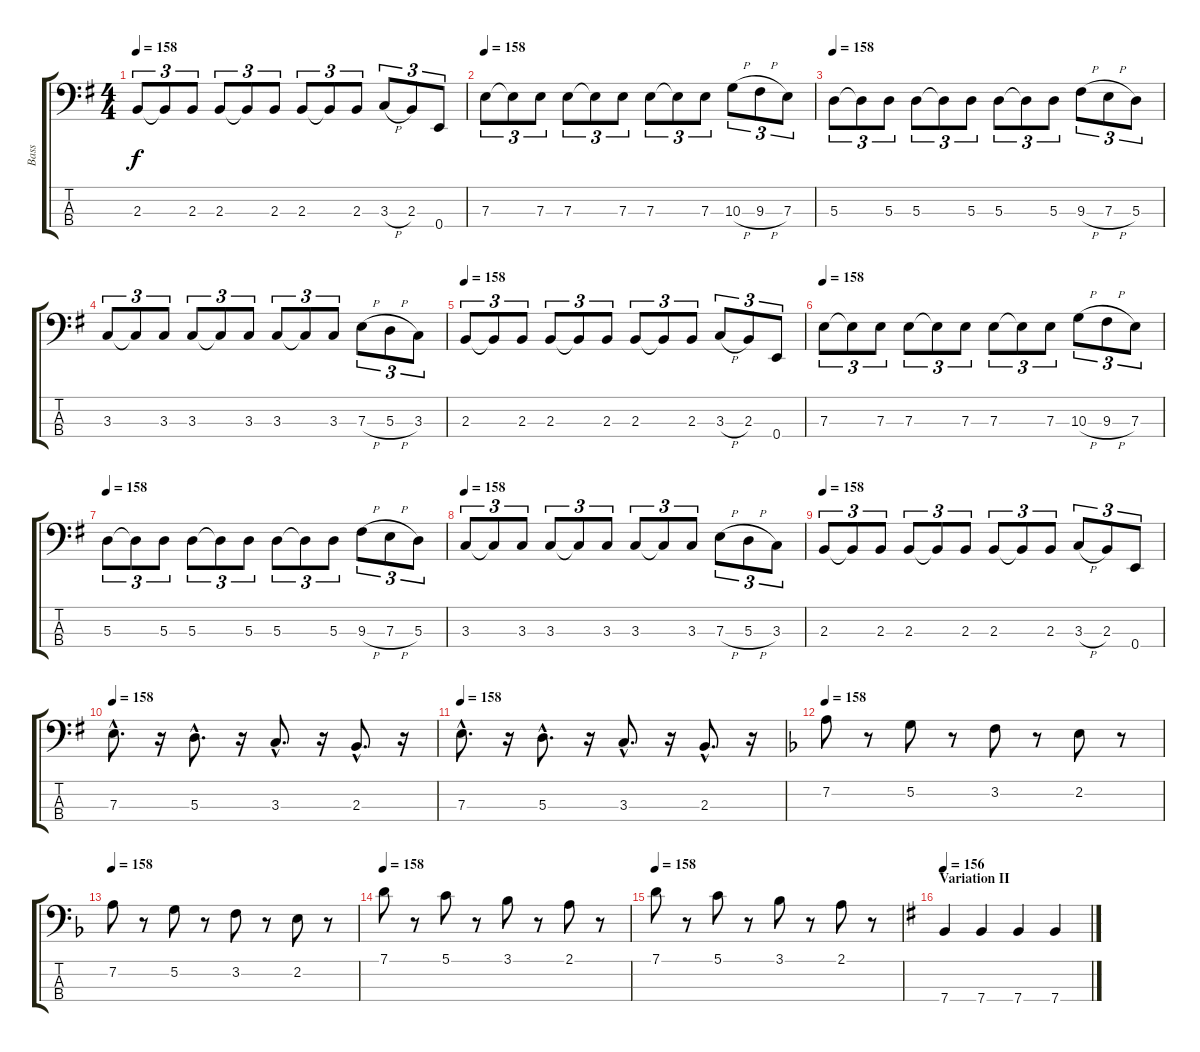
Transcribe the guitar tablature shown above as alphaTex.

\track ("Bass" "Bass") {instrument electricbasspick}
\staff {score tabs}
\tuning (G2 D2 A1 E1) {hide}
\ts (4 4)
\tempo 158
\clef f4
\ks eminor
2.3.8{tu (3 2) dy f} 2.3{t}.8{tu (3 2)} 2.3.8{tu (3 2)} 2.3.8{tu (3 2)} 2.3{t}.8{tu (3 2)} 2.3.8{tu (3 2)} 2.3.8{tu (3 2)} 2.3{t}.8{tu (3 2)} 2.3.8{tu (3 2)} 3.3{h}.8{tu (3 2)} 2.3.8{tu (3 2)} 0.4.8{tu (3 2)} |
\tempo 158
7.3.8{tu (3 2)} 7.3{t}.8{tu (3 2)} 7.3.8{tu (3 2)} 7.3.8{tu (3 2)} 7.3{t}.8{tu (3 2)} 7.3.8{tu (3 2)} 7.3.8{tu (3 2)} 7.3{t}.8{tu (3 2)} 7.3.8{tu (3 2)} 10.3{h}.8{tu (3 2)} 9.3{h}.8{tu (3 2)} 7.3.8{tu (3 2)} |
\tempo 158
5.3.8{tu (3 2)} 5.3{t}.8{tu (3 2)} 5.3.8{tu (3 2)} 5.3.8{tu (3 2)} 5.3{t}.8{tu (3 2)} 5.3.8{tu (3 2)} 5.3.8{tu (3 2)} 5.3{t}.8{tu (3 2)} 5.3.8{tu (3 2)} 9.3{h}.8{tu (3 2)} 7.3{h}.8{tu (3 2)} 5.3.8{tu (3 2)} |
3.3.8{tu (3 2)} 3.3{t}.8{tu (3 2)} 3.3.8{tu (3 2)} 3.3.8{tu (3 2)} 3.3{t}.8{tu (3 2)} 3.3.8{tu (3 2)} 3.3.8{tu (3 2)} 3.3{t}.8{tu (3 2)} 3.3.8{tu (3 2)} 7.3{h}.8{tu (3 2)} 5.3{h}.8{tu (3 2)} 3.3.8{tu (3 2)} |
\tempo 158
2.3.8{tu (3 2)} 2.3{t}.8{tu (3 2)} 2.3.8{tu (3 2)} 2.3.8{tu (3 2)} 2.3{t}.8{tu (3 2)} 2.3.8{tu (3 2)} 2.3.8{tu (3 2)} 2.3{t}.8{tu (3 2)} 2.3.8{tu (3 2)} 3.3{h}.8{tu (3 2)} 2.3.8{tu (3 2)} 0.4.8{tu (3 2)} |
\tempo 158
7.3.8{tu (3 2)} 7.3{t}.8{tu (3 2)} 7.3.8{tu (3 2)} 7.3.8{tu (3 2)} 7.3{t}.8{tu (3 2)} 7.3.8{tu (3 2)} 7.3.8{tu (3 2)} 7.3{t}.8{tu (3 2)} 7.3.8{tu (3 2)} 10.3{h}.8{tu (3 2)} 9.3{h}.8{tu (3 2)} 7.3.8{tu (3 2)} |
\tempo 158
5.3.8{tu (3 2)} 5.3{t}.8{tu (3 2)} 5.3.8{tu (3 2)} 5.3.8{tu (3 2)} 5.3{t}.8{tu (3 2)} 5.3.8{tu (3 2)} 5.3.8{tu (3 2)} 5.3{t}.8{tu (3 2)} 5.3.8{tu (3 2)} 9.3{h}.8{tu (3 2)} 7.3{h}.8{tu (3 2)} 5.3.8{tu (3 2)} |
\tempo 158
3.3.8{tu (3 2)} 3.3{t}.8{tu (3 2)} 3.3.8{tu (3 2)} 3.3.8{tu (3 2)} 3.3{t}.8{tu (3 2)} 3.3.8{tu (3 2)} 3.3.8{tu (3 2)} 3.3{t}.8{tu (3 2)} 3.3.8{tu (3 2)} 7.3{h}.8{tu (3 2)} 5.3{h}.8{tu (3 2)} 3.3.8{tu (3 2)} |
\tempo 158
2.3.8{tu (3 2)} 2.3{t}.8{tu (3 2)} 2.3.8{tu (3 2)} 2.3.8{tu (3 2)} 2.3{t}.8{tu (3 2)} 2.3.8{tu (3 2)} 2.3.8{tu (3 2)} 2.3{t}.8{tu (3 2)} 2.3.8{tu (3 2)} 3.3{h}.8{tu (3 2)} 2.3.8{tu (3 2)} 0.4.8{tu (3 2)} |
\tempo 158
7.3{hac}.8{d} r.16 5.3{hac}.8{d} r.16 3.3{hac}.8{d} r.16 2.3{hac}.8{d} r.16 |
\tempo 158
7.3{hac}.8{d} r.16 5.3{hac}.8{d} r.16 3.3{hac}.8{d} r.16 2.3{hac}.8{d} r.16 |
\tempo 158
\ks dminor
7.2.8 r.8 5.2.8 r.8 3.2.8 r.8 2.2.8 r.8 |
\tempo 158
7.2.8 r.8 5.2.8 r.8 3.2.8 r.8 2.2.8 r.8 |
\tempo 158
7.1.8 r.8 5.1.8 r.8 3.1.8 r.8 2.1.8 r.8 |
\tempo 158
7.1.8 r.8 5.1.8 r.8 3.1.8 r.8 2.1.8 r.8 |
\section ("" "Variation II")
\tempo 156
\ks eminor
7.4.4 7.4.4 7.4.4 7.4.4
